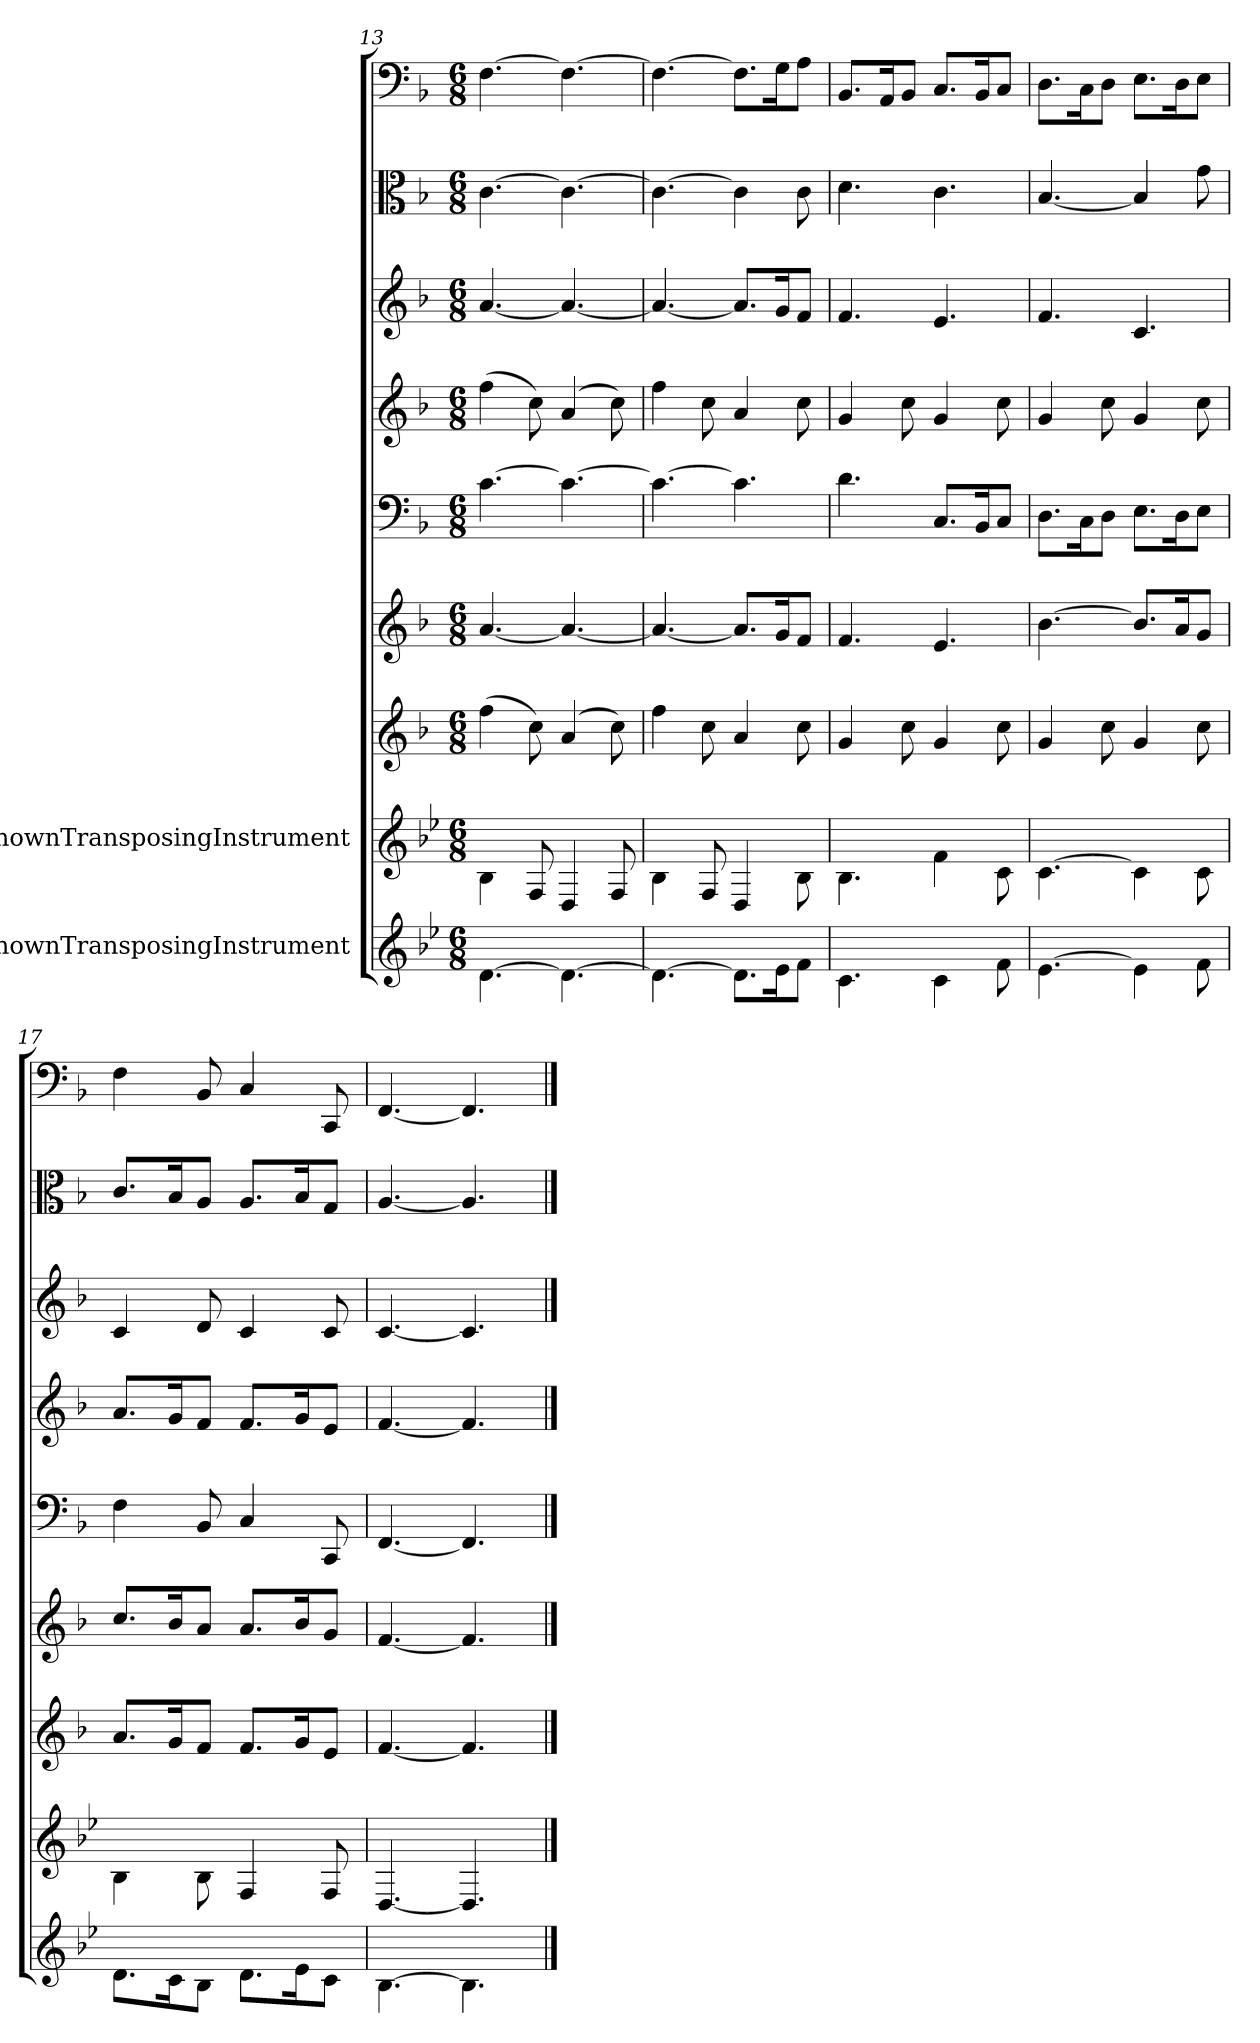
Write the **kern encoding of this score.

**kern	**kern	**kern	**kern	**kern	**kern	**kern	**kern	**kern
*part9	*part8	*part7	*part6	*part5	*part4	*part3	*part2	*part1
*staff9	*staff8	*staff7	*staff6	*staff5	*staff4	*staff3	*staff2	*staff1
*I"UnknownTransposingInstrument	*I"UnknownTransposingInstrument	*	*	*	*	*	*	*
*clefG2	*clefG2	*clefG2	*clefG2	*clefF4	*clefG2	*clefG2	*clefC3	*clefF4
*ITrd-4c-7	*ITrd-4c-7	*	*	*	*	*	*	*
*k[b-]	*k[b-]	*k[b-]	*k[b-]	*k[b-]	*k[b-]	*k[b-]	*k[b-]	*k[b-]
*M6/8	*M6/8	*M6/8	*M6/8	*M6/8	*M6/8	*M6/8	*M6/8	*M6/8
=13	=13	=13	=13	=13	=13	=13	=13	=13
[4.a\	4f\	(4ff\	[4.a/	[4.c\	(4ff\	[4.a/	[4.c\	[4.F\
.	8c/	8cc\)	.	.	8cc\)	.	.	.
4.a\_	4A/	(4a/	4.a/_	4.c\_	(4a/	4.a/_	4.c\_	4.F\_
.	8c/	8cc\)	.	.	8cc\)	.	.	.
=14	=14	=14	=14	=14	=14	=14	=14	=14
4.a\_	4f\	4ff\	4.a/_	4.c\_	4ff\	4.a/_	4.c\_	4.F\_
.	8c/	8cc\	.	.	8cc\	.	.	.
8.a\L]	4A/	4a/	8.a/L]	4.c\]	4a/	8.a/L]	4c\]	8.F\L]
16b-\K	.	.	16g/K	.	.	16g/K	.	16G\K
8cc\J	8f\	8cc\	8f/J	.	8cc\	8f/J	8c\	8A\J
=15	=15	=15	=15	=15	=15	=15	=15	=15
4.g\	4.f\	4g/	4.f/	4.d\	4g/	4.f/	4.d\	8.BB-/L
.	.	.	.	.	.	.	.	16AA/K
.	.	8cc\	.	.	8cc\	.	.	8BB-/J
4g\	4cc\	4g/	4.e/	8.C/L	4g/	4.e/	4.c\	8.C/L
.	.	.	.	16BB-/K	.	.	.	16BB-/K
8cc\	8g\	8cc\	.	8C/J	8cc\	.	.	8C/J
=16	=16	=16	=16	=16	=16	=16	=16	=16
[4.b-\	[4.g\	4g/	[4.b-\	8.D\L	4g/	4.f/	[4.B-/	8.D\L
.	.	.	.	16C\K	.	.	.	16C\K
.	.	8cc\	.	8D\J	8cc\	.	.	8D\J
4b-\]	4g\]	4g/	8.b-/L]	8.E\L	4g/	4.c/	4B-/]	8.E\L
.	.	.	16a/K	16D\K	.	.	.	16D\K
8cc\	8g\	8cc\	8g/J	8E\J	8cc\	.	8g\	8E\J
=17	=17	=17	=17	=17	=17	=17	=17	=17
8.a\L	4f\	8.a/L	8.cc/L	4F\	8.a/L	4c/	8.c/L	4F\
16g\K	.	16g/K	16b-/K	.	16g/K	.	16B-/K	.
8f\J	8f\	8f/J	8a/J	8BB-/	8f/J	8d/	8A/J	8BB-/
8.a\L	4c/	8.f/L	8.a/L	4C/	8.f/L	4c/	8.A/L	4C/
16b-\K	.	16g/K	16b-/K	.	16g/K	.	16B-/K	.
8g\J	8c/	8e/J	8g/J	8CC/	8e/J	8c/	8G/J	8CC/
=18	=18	=18	=18	=18	=18	=18	=18	=18
[4.f\	[4.A/	[4.f/	[4.f/	[4.FF/	[4.f/	[4.c/	[4.A/	[4.FF/
4.f\]	4.A/]	4.f/]	4.f/]	4.FF/]	4.f/]	4.c/]	4.A/]	4.FF/]
==	==	==	==	==	==	==	==	==
*-	*-	*-	*-	*-	*-	*-	*-	*-
